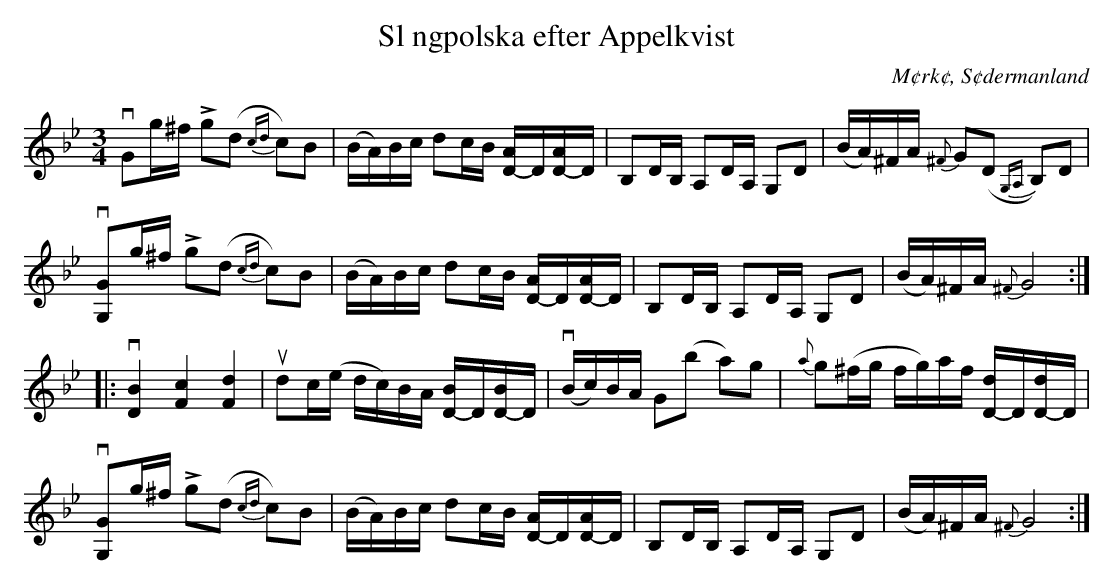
X:1
T:Sl ngpolska efter Appelkvist
O:M¢rk¢, S¢dermanland
M:3/4
L:1/8
K:Gm
vGg/^f/ Lg(d {cd}c)B | (B/A/)B/c/ dc/B/ [D-A]/D/[D-A]/D/ | B,D/B,/ A,D/A,/ G,D | (B/A/)^F/A/ {^F}G(D {G,A,}B,)D |
v[G,G]g/^f/ Lg(d {cd}c)B | (B/A/)B/c/ dc/B/ [D-A]/D/[D-A]/D/ | B,D/B,/ A,D/A,/ G,D | (B/A/)^F/A/ {^F}G4 :|:
v[DB]2 [Fc]2 [Fd]2 | udc/(e/ d/c/)B/A/ [D-B]/D/[D-B]/D/ | v(B/c/)B/A/ G(b a)g | {a}g(^f/g/ f/g/)a/f/ [D-d]/D/[D-d]/D/ |
v[G,G]g/^f/ Lg(d {cd}c)B | (B/A/)B/c/ dc/B/ [D-A]/D/[D-A]/D/ | B,D/B,/ A,D/A,/ G,D | (B/A/)^F/A/ {^F}G4 :|
